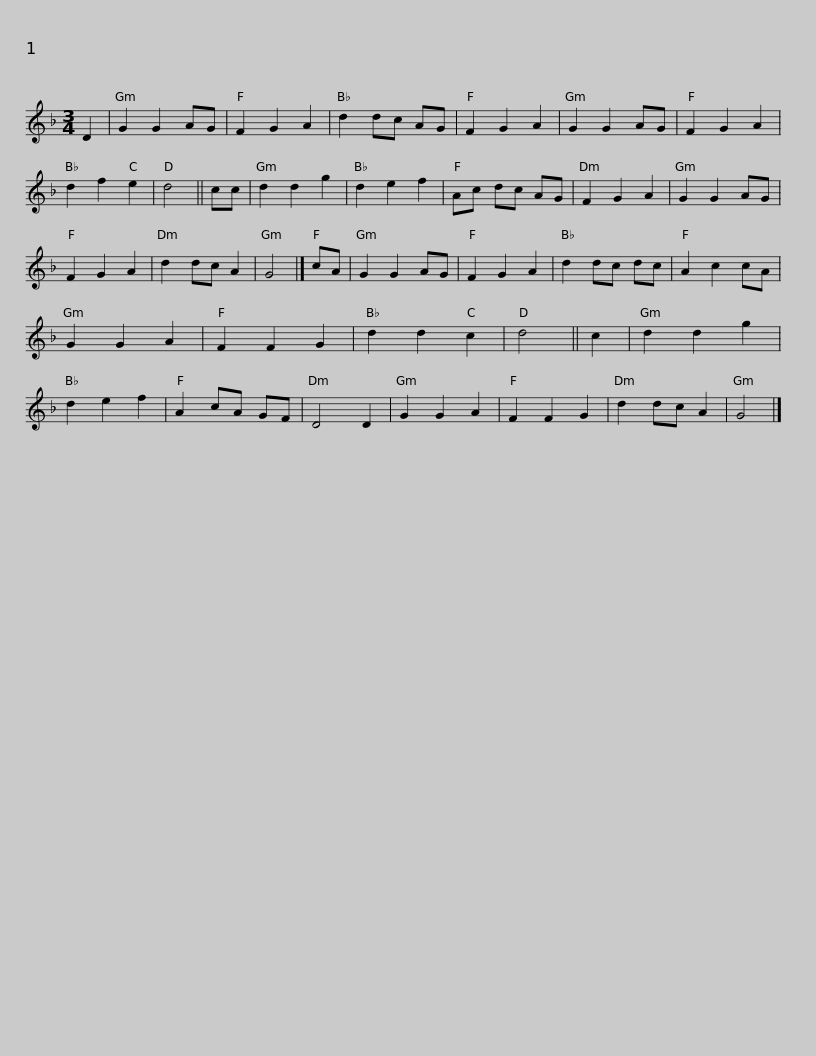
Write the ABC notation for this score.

X:1
L:1/8
M:3/4
I:linebreak $
K:F
V:1 treble
V:1
 D2 | G2 G2 AG | F2 G2 A2 | d2 dc AG | F2 G2 A2 | %5
 G2 G2 AG | F2 G2 A2 | d2 f2 e2 | d4 || cc | %10
 d2 d2 g2 | d2 e2 f2 |$ Ac dc AG | F2 G2 A2 | G2 G2 AG | %15
 F2 G2 A2 | d2 dc A2 | G4 |] cA | G2 G2 AG | %20
 F2 G2 A2 | d2 dc dc | A2 c2 cA |$ G2 G2 A2 | F2 F2 G2 | %25
 d2 d2 c2 | d4 || c2 | d2 d2 g2 | d2 e2 f2 | %30
 A2 cA GF | D4 D2 | G2 G2 A2 | F2 F2 G2 | d2 dc A2 | %35
 G4 |] %36
